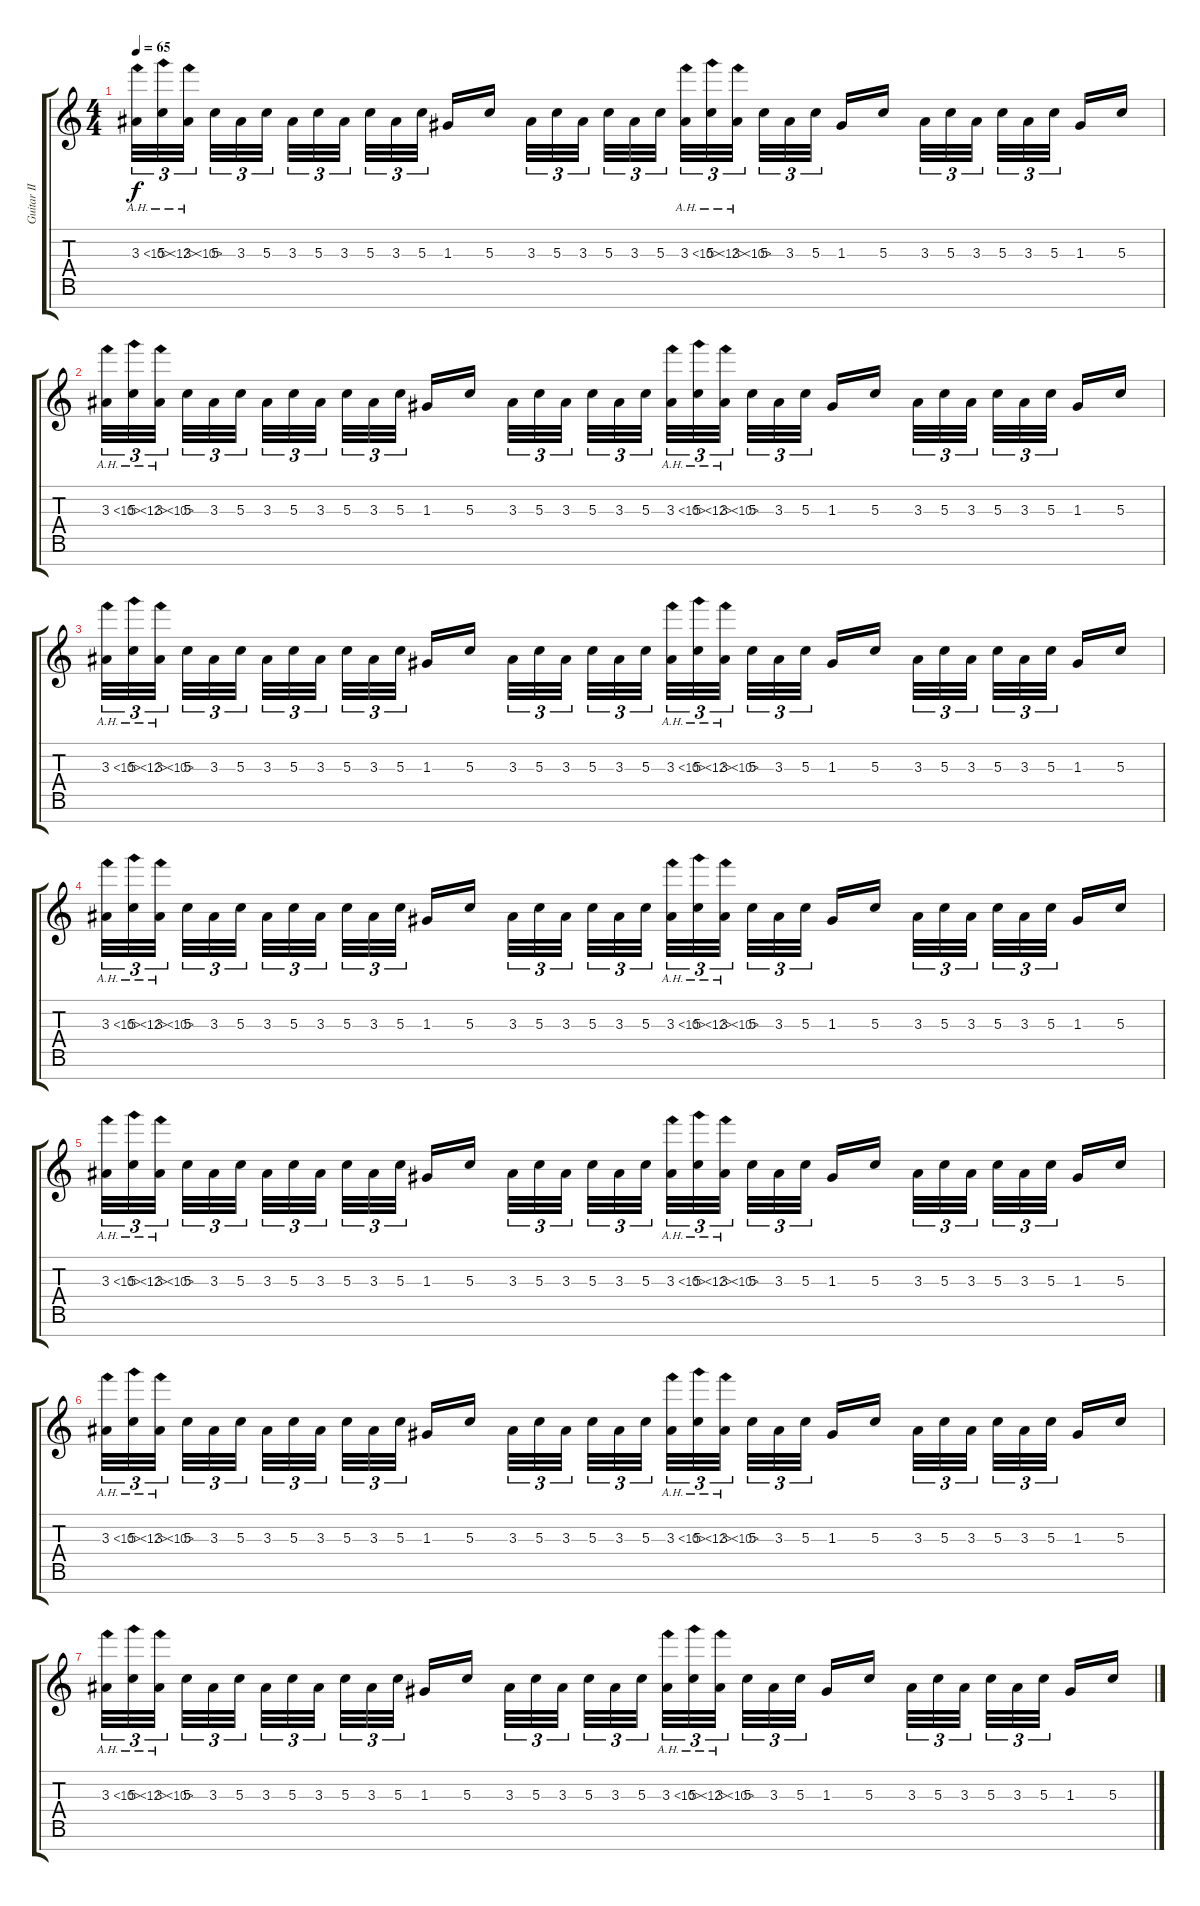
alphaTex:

\track ("Guitar II" "Guitar II") {instrument distortionguitar}
\staff {score tabs}
\tuning (E4 B3 G3 D3 A2 E2 B1) {hide}
\ts (4 4)
\tempo 65
\clef g2
\ks c
3.3{ah 7}.32{tu (3 2) dy f} 5.3{ah 7}.32{tu (3 2)} 3.3{ah 7}.32{tu (3 2)} 5.3.32{tu (3 2)} 3.3.32{tu (3 2)} 5.3.32{tu (3 2)} 3.3.32{tu (3 2)} 5.3.32{tu (3 2)} 3.3.32{tu (3 2)} 5.3.32{tu (3 2)} 3.3.32{tu (3 2)} 5.3.32{tu (3 2)} 1.3.16 5.3.16 3.3.32{tu (3 2)} 5.3.32{tu (3 2)} 3.3.32{tu (3 2)} 5.3.32{tu (3 2)} 3.3.32{tu (3 2)} 5.3.32{tu (3 2)} 3.3{ah 7}.32{tu (3 2)} 5.3{ah 7}.32{tu (3 2)} 3.3{ah 7}.32{tu (3 2)} 5.3.32{tu (3 2)} 3.3.32{tu (3 2)} 5.3.32{tu (3 2)} 1.3.16 5.3.16 3.3.32{tu (3 2)} 5.3.32{tu (3 2)} 3.3.32{tu (3 2)} 5.3.32{tu (3 2)} 3.3.32{tu (3 2)} 5.3.32{tu (3 2)} 1.3.16 5.3.16 |
3.3{ah 7}.32{tu (3 2)} 5.3{ah 7}.32{tu (3 2)} 3.3{ah 7}.32{tu (3 2)} 5.3.32{tu (3 2)} 3.3.32{tu (3 2)} 5.3.32{tu (3 2)} 3.3.32{tu (3 2)} 5.3.32{tu (3 2)} 3.3.32{tu (3 2)} 5.3.32{tu (3 2)} 3.3.32{tu (3 2)} 5.3.32{tu (3 2)} 1.3.16 5.3.16 3.3.32{tu (3 2)} 5.3.32{tu (3 2)} 3.3.32{tu (3 2)} 5.3.32{tu (3 2)} 3.3.32{tu (3 2)} 5.3.32{tu (3 2)} 3.3{ah 7}.32{tu (3 2)} 5.3{ah 7}.32{tu (3 2)} 3.3{ah 7}.32{tu (3 2)} 5.3.32{tu (3 2)} 3.3.32{tu (3 2)} 5.3.32{tu (3 2)} 1.3.16 5.3.16 3.3.32{tu (3 2)} 5.3.32{tu (3 2)} 3.3.32{tu (3 2)} 5.3.32{tu (3 2)} 3.3.32{tu (3 2)} 5.3.32{tu (3 2)} 1.3.16 5.3.16 |
3.3{ah 7}.32{tu (3 2)} 5.3{ah 7}.32{tu (3 2)} 3.3{ah 7}.32{tu (3 2)} 5.3.32{tu (3 2)} 3.3.32{tu (3 2)} 5.3.32{tu (3 2)} 3.3.32{tu (3 2)} 5.3.32{tu (3 2)} 3.3.32{tu (3 2)} 5.3.32{tu (3 2)} 3.3.32{tu (3 2)} 5.3.32{tu (3 2)} 1.3.16 5.3.16 3.3.32{tu (3 2)} 5.3.32{tu (3 2)} 3.3.32{tu (3 2)} 5.3.32{tu (3 2)} 3.3.32{tu (3 2)} 5.3.32{tu (3 2)} 3.3{ah 7}.32{tu (3 2)} 5.3{ah 7}.32{tu (3 2)} 3.3{ah 7}.32{tu (3 2)} 5.3.32{tu (3 2)} 3.3.32{tu (3 2)} 5.3.32{tu (3 2)} 1.3.16 5.3.16 3.3.32{tu (3 2)} 5.3.32{tu (3 2)} 3.3.32{tu (3 2)} 5.3.32{tu (3 2)} 3.3.32{tu (3 2)} 5.3.32{tu (3 2)} 1.3.16 5.3.16 |
3.3{ah 7}.32{tu (3 2)} 5.3{ah 7}.32{tu (3 2)} 3.3{ah 7}.32{tu (3 2)} 5.3.32{tu (3 2)} 3.3.32{tu (3 2)} 5.3.32{tu (3 2)} 3.3.32{tu (3 2)} 5.3.32{tu (3 2)} 3.3.32{tu (3 2)} 5.3.32{tu (3 2)} 3.3.32{tu (3 2)} 5.3.32{tu (3 2)} 1.3.16 5.3.16 3.3.32{tu (3 2)} 5.3.32{tu (3 2)} 3.3.32{tu (3 2)} 5.3.32{tu (3 2)} 3.3.32{tu (3 2)} 5.3.32{tu (3 2)} 3.3{ah 7}.32{tu (3 2)} 5.3{ah 7}.32{tu (3 2)} 3.3{ah 7}.32{tu (3 2)} 5.3.32{tu (3 2)} 3.3.32{tu (3 2)} 5.3.32{tu (3 2)} 1.3.16 5.3.16 3.3.32{tu (3 2)} 5.3.32{tu (3 2)} 3.3.32{tu (3 2)} 5.3.32{tu (3 2)} 3.3.32{tu (3 2)} 5.3.32{tu (3 2)} 1.3.16 5.3.16 |
3.3{ah 7}.32{tu (3 2)} 5.3{ah 7}.32{tu (3 2)} 3.3{ah 7}.32{tu (3 2)} 5.3.32{tu (3 2)} 3.3.32{tu (3 2)} 5.3.32{tu (3 2)} 3.3.32{tu (3 2)} 5.3.32{tu (3 2)} 3.3.32{tu (3 2)} 5.3.32{tu (3 2)} 3.3.32{tu (3 2)} 5.3.32{tu (3 2)} 1.3.16 5.3.16 3.3.32{tu (3 2)} 5.3.32{tu (3 2)} 3.3.32{tu (3 2)} 5.3.32{tu (3 2)} 3.3.32{tu (3 2)} 5.3.32{tu (3 2)} 3.3{ah 7}.32{tu (3 2)} 5.3{ah 7}.32{tu (3 2)} 3.3{ah 7}.32{tu (3 2)} 5.3.32{tu (3 2)} 3.3.32{tu (3 2)} 5.3.32{tu (3 2)} 1.3.16 5.3.16 3.3.32{tu (3 2)} 5.3.32{tu (3 2)} 3.3.32{tu (3 2)} 5.3.32{tu (3 2)} 3.3.32{tu (3 2)} 5.3.32{tu (3 2)} 1.3.16 5.3.16 |
3.3{ah 7}.32{tu (3 2)} 5.3{ah 7}.32{tu (3 2)} 3.3{ah 7}.32{tu (3 2)} 5.3.32{tu (3 2)} 3.3.32{tu (3 2)} 5.3.32{tu (3 2)} 3.3.32{tu (3 2)} 5.3.32{tu (3 2)} 3.3.32{tu (3 2)} 5.3.32{tu (3 2)} 3.3.32{tu (3 2)} 5.3.32{tu (3 2)} 1.3.16 5.3.16 3.3.32{tu (3 2)} 5.3.32{tu (3 2)} 3.3.32{tu (3 2)} 5.3.32{tu (3 2)} 3.3.32{tu (3 2)} 5.3.32{tu (3 2)} 3.3{ah 7}.32{tu (3 2)} 5.3{ah 7}.32{tu (3 2)} 3.3{ah 7}.32{tu (3 2)} 5.3.32{tu (3 2)} 3.3.32{tu (3 2)} 5.3.32{tu (3 2)} 1.3.16 5.3.16 3.3.32{tu (3 2)} 5.3.32{tu (3 2)} 3.3.32{tu (3 2)} 5.3.32{tu (3 2)} 3.3.32{tu (3 2)} 5.3.32{tu (3 2)} 1.3.16 5.3.16 |
3.3{ah 7}.32{tu (3 2)} 5.3{ah 7}.32{tu (3 2)} 3.3{ah 7}.32{tu (3 2)} 5.3.32{tu (3 2)} 3.3.32{tu (3 2)} 5.3.32{tu (3 2)} 3.3.32{tu (3 2)} 5.3.32{tu (3 2)} 3.3.32{tu (3 2)} 5.3.32{tu (3 2)} 3.3.32{tu (3 2)} 5.3.32{tu (3 2)} 1.3.16 5.3.16 3.3.32{tu (3 2)} 5.3.32{tu (3 2)} 3.3.32{tu (3 2)} 5.3.32{tu (3 2)} 3.3.32{tu (3 2)} 5.3.32{tu (3 2)} 3.3{ah 7}.32{tu (3 2)} 5.3{ah 7}.32{tu (3 2)} 3.3{ah 7}.32{tu (3 2)} 5.3.32{tu (3 2)} 3.3.32{tu (3 2)} 5.3.32{tu (3 2)} 1.3.16 5.3.16 3.3.32{tu (3 2)} 5.3.32{tu (3 2)} 3.3.32{tu (3 2)} 5.3.32{tu (3 2)} 3.3.32{tu (3 2)} 5.3.32{tu (3 2)} 1.3.16 5.3.16
